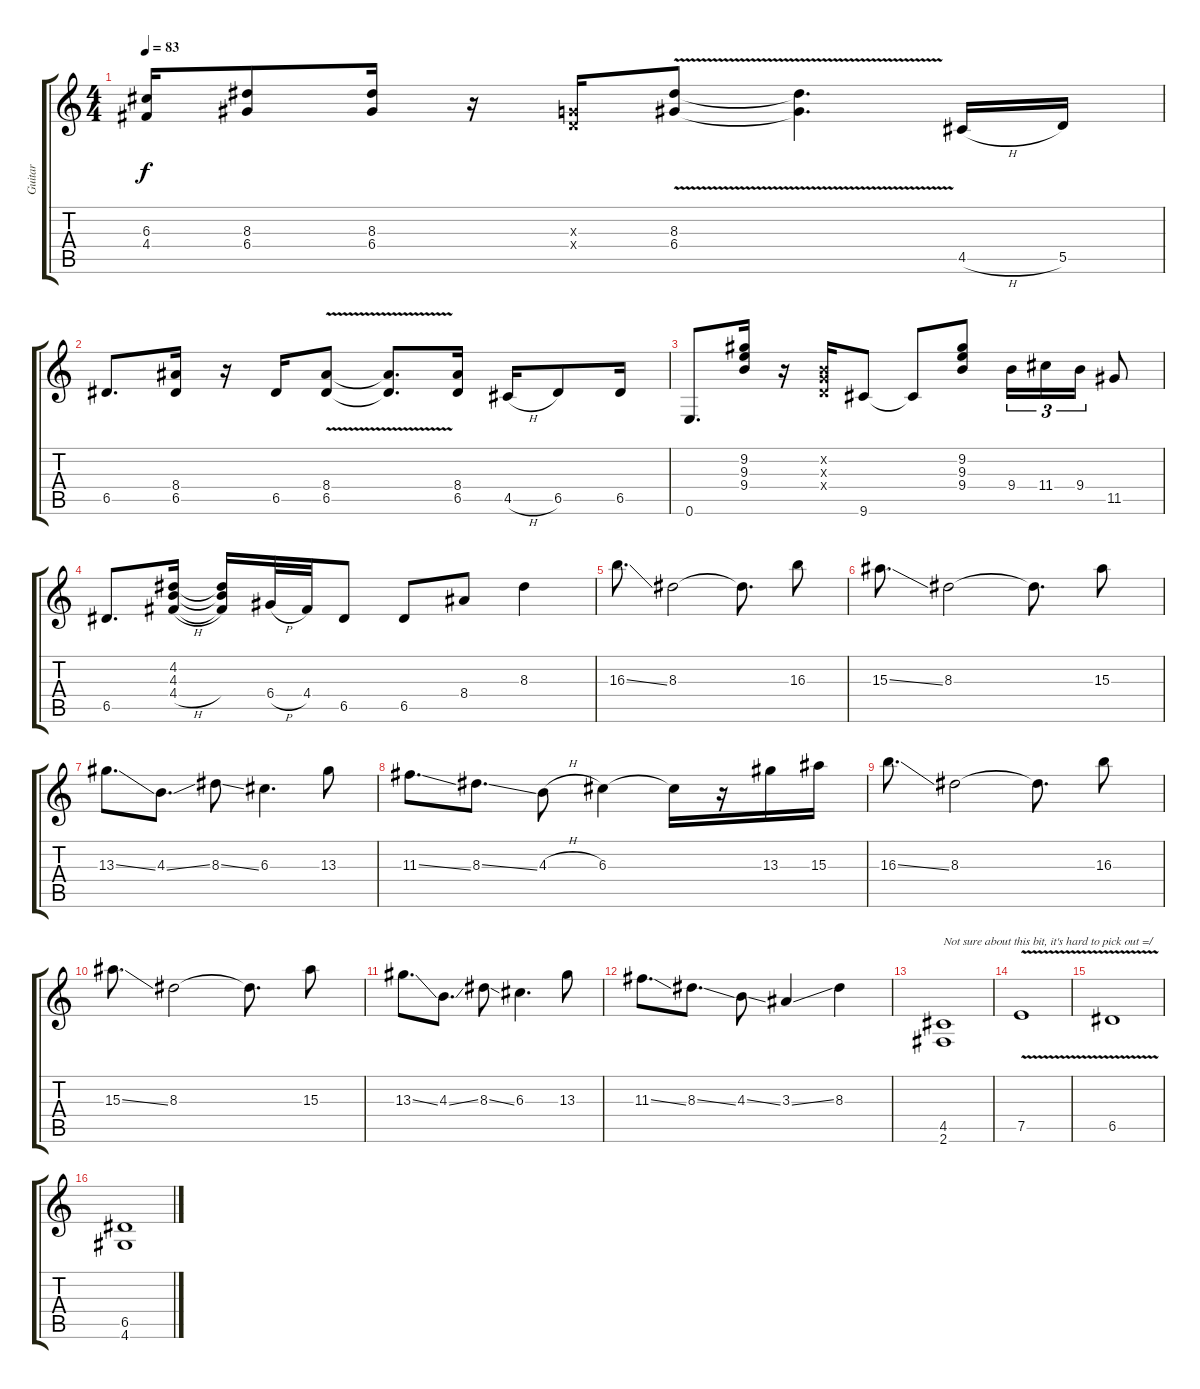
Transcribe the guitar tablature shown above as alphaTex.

\track ("Guitar" "Guitar") {instrument distortionguitar}
\staff {score tabs}
\tuning (E4 B3 G3 D3 A2 E2) {hide}
\ts (4 4)
\tempo 83
\clef g2
\ks c
(6.3 4.4).16{dy f} (8.3 6.4).8 (8.3 6.4).16 r.16 (0.3{x} 0.4{x}).16 (8.3{v} 6.4{v}).8 (8.3{v t} 6.4{v t}).4{d} 4.5{h}.16 5.5.16 |
6.5.8{d} (8.4 6.5).16 r.16 6.5.16 (8.4{v} 6.5{v}).8 (8.4{v t} 6.5{v t}).8{d} (8.4 6.5).16 4.5{h}.16 6.5.8 6.5.16 |
0.6.8{d} (9.2 9.3 9.4).16 r.16 (0.2{x} 0.3{x} 0.4{x}).16 9.6.8 9.6{t}.8 (9.2 9.3 9.4).8 9.4.16{tu (3 2)} 11.4.16{tu (3 2)} 9.4.16{tu (3 2)} 11.5.8 |
6.5.8{d} (4.2 4.3 4.4{h}).16 (4.2{t} 4.3{t} 4.4{t}).16 6.4{h}.32 4.4.32 6.5.8 6.5.8 8.4.8 8.3.4 |
16.3{ss}.8{d} 8.3.2 8.3{t}.8{d} 16.3.8 |
15.3{ss}.8{d} 8.3.2 8.3{t}.8{d} 15.3.8 |
13.3{ss}.8{d} 4.3{ss}.8{d} 8.3{ss}.8 6.3.4{d} 13.3.8 |
11.3{ss}.8{d} 8.3{ss}.8{d} 4.3{h}.8 6.3.4 6.3{t}.16 r.16 13.3.16 15.3.16 |
16.3{ss}.8{d} 8.3.2 8.3{t}.8{d} 16.3.8 |
15.3{ss}.8{d} 8.3.2 8.3{t}.8{d} 15.3.8 |
13.3{ss}.8{d} 4.3{ss}.8{d} 8.3{ss}.8 6.3.4{d} 13.3.8 |
11.3{ss}.8{d} 8.3{ss}.8{d} 4.3{ss}.8 3.3{ss}.4 8.3.4 |
(4.5 2.6).1{txt "Not sure about this bit, it's hard to pick out =/" balance 8} |
7.5{v}.1 |
6.5{v}.1 |
(6.5 4.6).1
